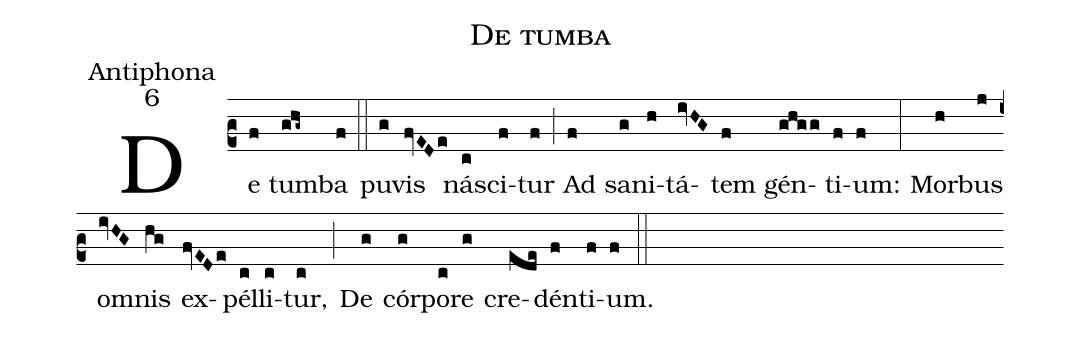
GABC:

name:De tumba;
office-part:Antiphona;
mode:6;
%%
(c2) De(f) tum(ghg~)ba(f) (::)
pu(g)vis(fvEDe) ná(c)sci(f)tur(f) (;) Ad(f) sa(g)ni(h)tá(ivHG)tem(f) gén(ghgg)ti(f)um:(f) (:)
Mor(h)bus(j) o(ivHG)mnis(hg) ex(fvEDe)pél(c)li(c)tur,(c) (;) De(g) cór(g)po(c)re(g) cre(ede)dén(f)ti(f)um.(f) (::)
